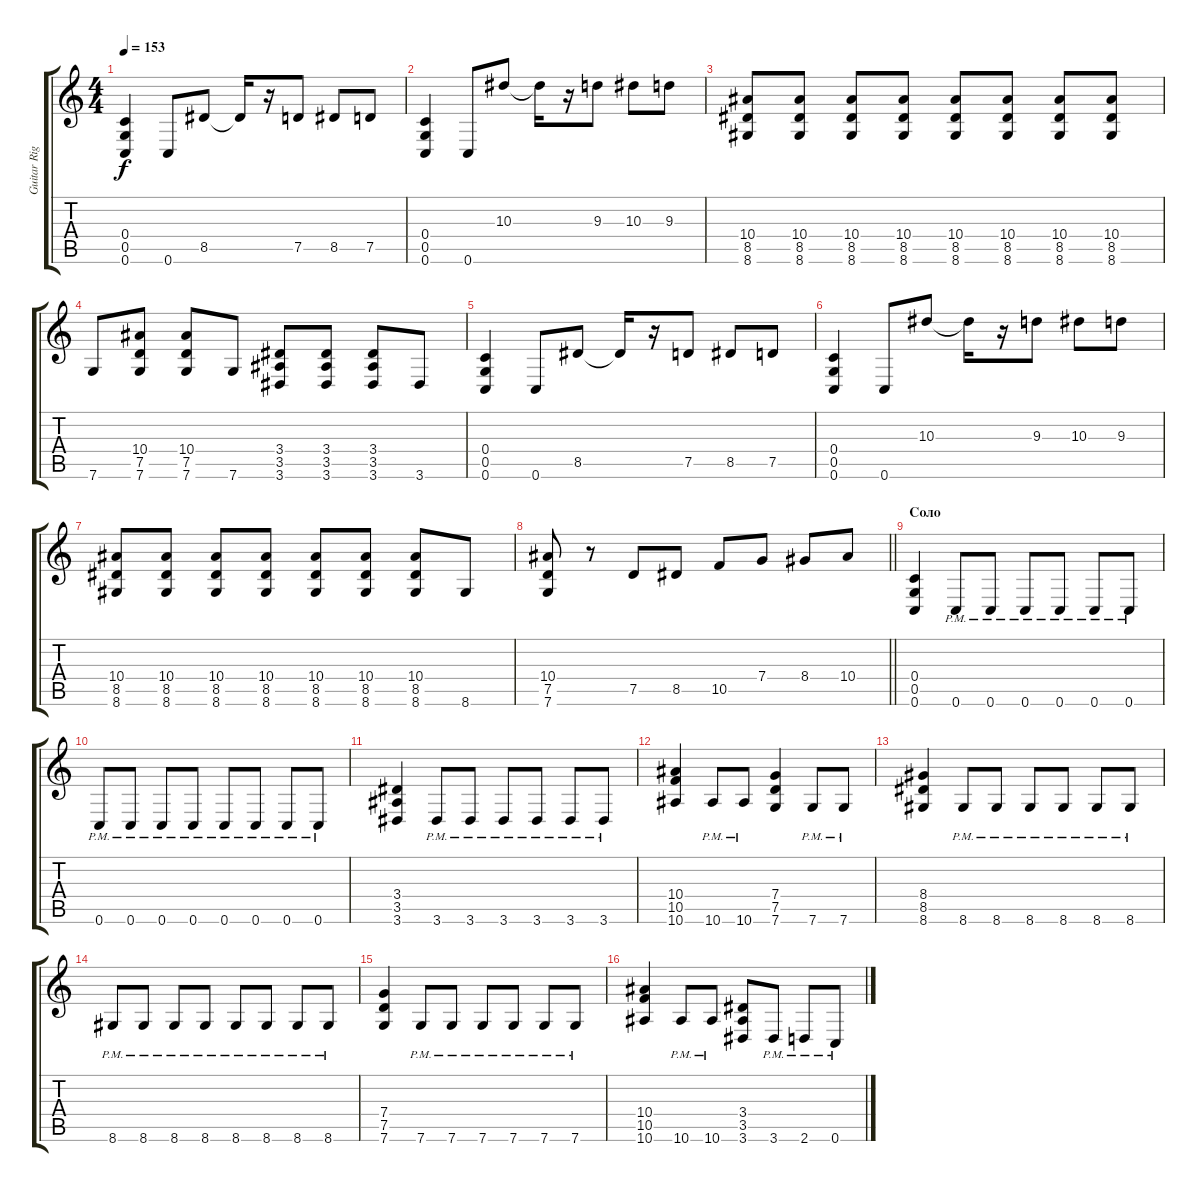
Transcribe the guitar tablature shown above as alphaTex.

\track ("Guitar Right" "Guitar Rig") {instrument distortionguitar}
\staff {score tabs}
\tuning (D4 A3 F3 C3 G2 C2) {hide}
\ts (4 4)
\tempo 153
\clef g2
\ks c
(0.4 0.5 0.6).4{dy f} 0.6.8 8.5.8 8.5{t}.16 r.16 7.5.8 8.5.8 7.5.8 |
(0.4 0.5 0.6).4 0.6.8 10.3.8 10.3{t}.16 r.16 9.3.8 10.3.8 9.3.8 |
(10.4 8.5 8.6).8 (10.4 8.5 8.6).8 (10.4 8.5 8.6).8 (10.4 8.5 8.6).8 (10.4 8.5 8.6).8 (10.4 8.5 8.6).8 (10.4 8.5 8.6).8 (10.4 8.5 8.6).8 |
7.6.8 (10.4 7.5 7.6).8 (10.4 7.5 7.6).8 7.6.8 (3.4 3.5 3.6).8 (3.4 3.5 3.6).8 (3.4 3.5 3.6).8 3.6.8 |
(0.4 0.5 0.6).4 0.6.8 8.5.8 8.5{t}.16 r.16 7.5.8 8.5.8 7.5.8 |
(0.4 0.5 0.6).4 0.6.8 10.3.8 10.3{t}.16 r.16 9.3.8 10.3.8 9.3.8 |
(10.4 8.5 8.6).8 (10.4 8.5 8.6).8 (10.4 8.5 8.6).8 (10.4 8.5 8.6).8 (10.4 8.5 8.6).8 (10.4 8.5 8.6).8 (10.4 8.5 8.6).8 8.6.8 |
\barLineRight lightlight
(10.4 7.5 7.6).8 r.8 7.5.8 8.5.8 10.5.8 7.4.8 8.4.8 10.4.8 |
\section ("" "Соло")
(0.4 0.5 0.6).4{volume 13 balance 11} 0.6{pm}.8 0.6{pm}.8 0.6{pm}.8 0.6{pm}.8 0.6{pm}.8 0.6{pm}.8 |
0.6{pm}.8 0.6{pm}.8 0.6{pm}.8 0.6{pm}.8 0.6{pm}.8 0.6{pm}.8 0.6{pm}.8 0.6{pm}.8 |
(3.4 3.5 3.6).4 3.6{pm}.8 3.6{pm}.8 3.6{pm}.8 3.6{pm}.8 3.6{pm}.8 3.6{pm}.8 |
(10.4 10.5 10.6).4 10.6{pm}.8 10.6{pm}.8 (7.4 7.5 7.6).4 7.6{pm}.8 7.6{pm}.8 |
(8.4 8.5 8.6).4 8.6{pm}.8 8.6{pm}.8 8.6{pm}.8 8.6{pm}.8 8.6{pm}.8 8.6{pm}.8 |
8.6{pm}.8 8.6{pm}.8 8.6{pm}.8 8.6{pm}.8 8.6{pm}.8 8.6{pm}.8 8.6{pm}.8 8.6{pm}.8 |
(7.4 7.5 7.6).4 7.6{pm}.8 7.6{pm}.8 7.6{pm}.8 7.6{pm}.8 7.6{pm}.8 7.6{pm}.8 |
(10.4 10.5 10.6).4 10.6{pm}.8 10.6{pm}.8 (3.4 3.5 3.6).8 3.6{pm}.8 2.6{pm}.8 0.6{pm}.8
